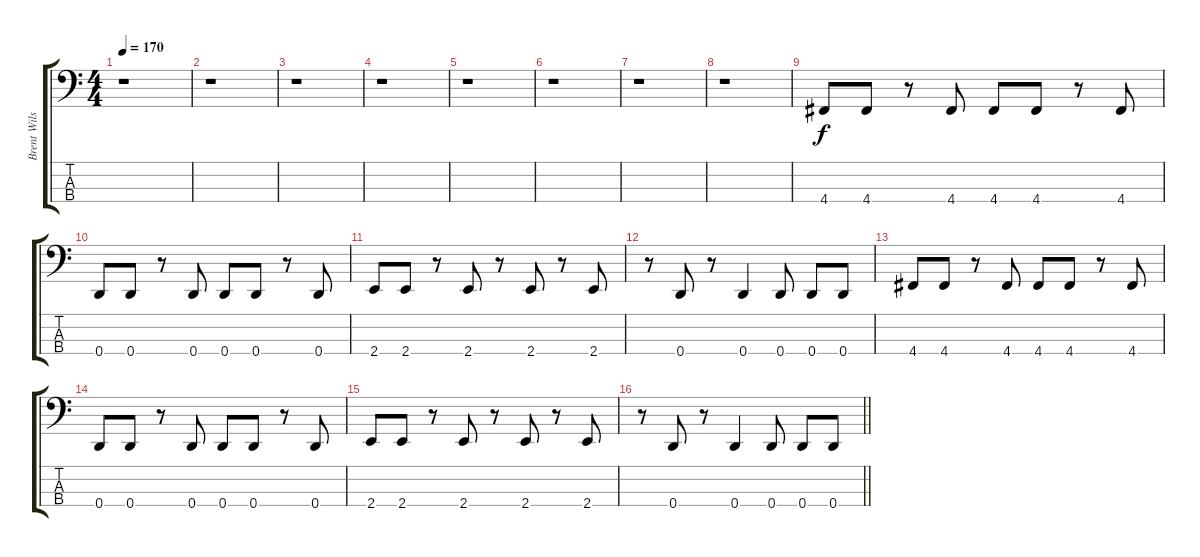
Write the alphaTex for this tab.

\track ("Brent Wilson (Bass)" "Brent Wils") {instrument slapbass2}
\staff {score tabs}
\tuning (G2 D2 A1 D1) {hide}
\ts (4 4)
\tempo 170
\clef f4
\ks c
r.1{dy f instrument slapbass2} |
r.1 |
r.1 |
r.1 |
r.1 |
r.1 |
r.1 |
r.1 |
4.4.8 4.4.8 r.8 4.4.8 4.4.8 4.4.8 r.8 4.4.8 |
0.4.8 0.4.8 r.8 0.4.8 0.4.8 0.4.8 r.8 0.4.8 |
2.4.8 2.4.8 r.8 2.4.8 r.8 2.4.8 r.8 2.4.8 |
r.8 0.4.8 r.8 0.4.4 0.4.8 0.4.8 0.4.8 |
4.4.8 4.4.8 r.8 4.4.8 4.4.8 4.4.8 r.8 4.4.8 |
0.4.8 0.4.8 r.8 0.4.8 0.4.8 0.4.8 r.8 0.4.8 |
2.4.8 2.4.8 r.8 2.4.8 r.8 2.4.8 r.8 2.4.8 |
\barLineRight lightlight
r.8 0.4.8 r.8 0.4.4 0.4.8 0.4.8 0.4.8
